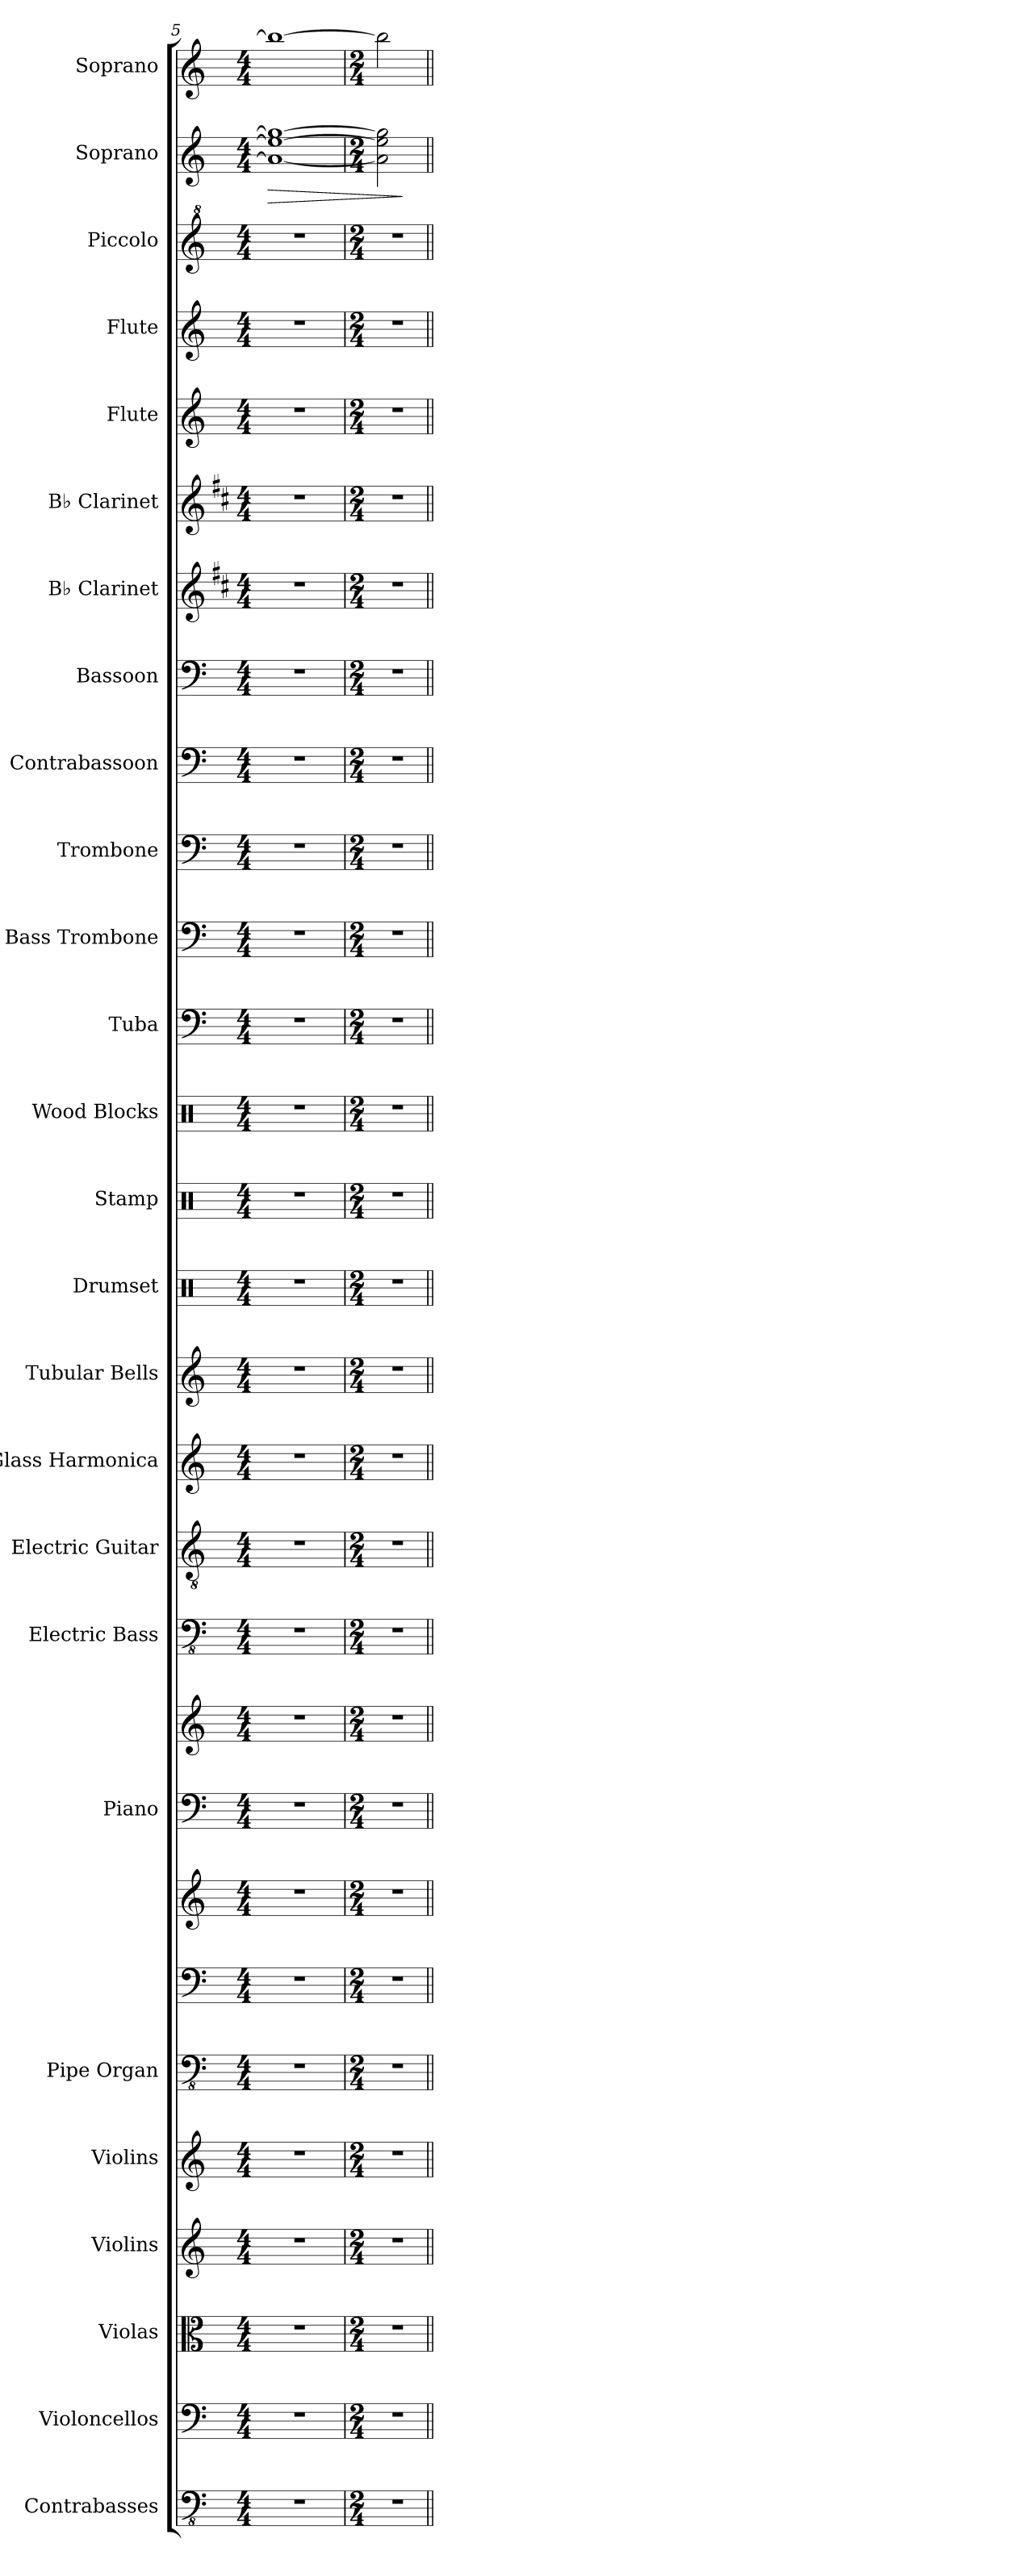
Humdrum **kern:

**kern	**kern	**kern	**kern	**kern	**kern	**kern	**kern	**kern	**kern	**kern	**kern	**kern	**kern	**kern	**kern	**kern	**kern	**kern	**kern	**kern	**kern	**kern	**kern	**kern	**kern	**kern	**kern	**dynam	**kern
*part26	*part25	*part24	*part23	*part22	*part21	*part21	*part21	*part20	*part20	*part19	*part18	*part17	*part16	*part15	*part14	*part13	*part12	*part11	*part10	*part9	*part8	*part7	*part6	*part5	*part4	*part3	*part2	*part2	*part1
*staff29	*staff28	*staff27	*staff26	*staff25	*staff24	*staff23	*staff22	*staff21	*staff20	*staff19	*staff18	*staff17	*staff16	*staff15	*staff14	*staff13	*staff12	*staff11	*staff10	*staff9	*staff8	*staff7	*staff6	*staff5	*staff4	*staff3	*staff2	*staff2	*staff1
*I"Contrabasses	*I"Violoncellos	*I"Violas	*I"Violins	*I"Violins	*I"Pipe Organ	*	*	*I"Piano	*	*I"Electric Bass	*I"Electric Guitar	*I"Glass Harmonica	*I"Tubular Bells	*I"Drumset	*I"Stamp	*I"Wood Blocks	*I"Tuba	*I"Bass Trombone	*I"Trombone	*I"Contrabassoon	*I"Bassoon	*I"B♭ Clarinet	*I"B♭ Clarinet	*I"Flute	*I"Flute	*I"Piccolo	*I"Soprano	*	*I"Soprano
*I'Cbs.	*I'Vcs.	*I'Vlas.	*I'Vlns.	*I'Vlns.	*I'Org.	*	*	*I'Pno.	*	*I'El. B.	*I'El. Guit.	*I'Gla. Har.	*I'Tu. Be.	*I'Drs.	*I'Sta.	*I'Wd. Bl.	*I'Tba.	*I'B. Tbn.	*I'Tbn.	*I'Cbsn.	*I'Bsn.	*I'B♭ Cl.	*I'B♭ Cl.	*I'Fl.	*I'Fl.	*I'Picc.	*I'S.	*	*I'S.
*clefFv4	*clefF4	*clefC3	*clefG2	*clefG2	*clefFv4	*clefF4	*clefG2	*clefF4	*clefG2	*clefFv4	*clefGv2	*clefG2	*clefG2	*clefX	*clefX	*clefX	*clefF4	*clefF4	*clefF4	*clefF4	*clefF4	*clefG2	*clefG2	*clefG2	*clefG2	*clefG^2	*clefG2	*	*clefG2
*	*	*	*	*	*	*	*	*	*	*	*	*	*	*	*	*	*	*	*	*ITrd7c12	*	*ITrd1c2	*ITrd1c2	*	*	*ITrd-7c-12	*	*	*
*k[]	*k[]	*k[]	*k[]	*k[]	*k[]	*k[]	*k[]	*k[]	*k[]	*k[]	*k[]	*k[]	*k[]	*k[]	*k[]	*k[]	*k[]	*k[]	*k[]	*k[]	*k[]	*k[]	*k[]	*k[]	*k[]	*k[]	*k[]	*	*k[]
*M4/4	*M4/4	*M4/4	*M4/4	*M4/4	*M4/4	*M4/4	*M4/4	*M4/4	*M4/4	*M4/4	*M4/4	*M4/4	*M4/4	*M4/4	*M4/4	*M4/4	*M4/4	*M4/4	*M4/4	*M4/4	*M4/4	*M4/4	*M4/4	*M4/4	*M4/4	*M4/4	*M4/4	*	*M4/4
=5	=5	=5	=5	=5	=5	=5	=5	=5	=5	=5	=5	=5	=5	=5	=5	=5	=5	=5	=5	=5	=5	=5	=5	=5	=5	=5	=5	=5	=5
!	!	!	!	!	!	!	!	!	!	!	!	!	!	!	!	!	!	!	!	!	!	!	!	!	!	!	!	!LO:HP:b	!
1r	1r	1r	1r	1r	1r	1r	1r	1r	1r	1r	1r	1r	1r	1r	1r	1r	1r	1r	1r	1r	1r	1r	1r	1r	1r	1r	1a_ 1ee-_ 1gg_	>	1bb_
=6	=6	=6	=6	=6	=6	=6	=6	=6	=6	=6	=6	=6	=6	=6	=6	=6	=6	=6	=6	=6	=6	=6	=6	=6	=6	=6	=6	=6	=6
*M2/4	*M2/4	*M2/4	*M2/4	*M2/4	*M2/4	*M2/4	*M2/4	*M2/4	*M2/4	*M2/4	*M2/4	*M2/4	*M2/4	*M2/4	*M2/4	*M2/4	*M2/4	*M2/4	*M2/4	*M2/4	*M2/4	*M2/4	*M2/4	*M2/4	*M2/4	*M2/4	*M2/4	*	*M2/4
2r	2r	2r	2r	2r	2r	2r	2r	2r	2r	2r	2r	2r	2r	2r	2r	2r	2r	2r	2r	2r	2r	2r	2r	2r	2r	2r	2a\] 2ee-\] 2gg\]	.	2bb\]
.	.	.	.	.	.	.	.	.	.	.	.	.	.	.	.	.	.	.	.	.	.	.	.	.	.	.	.	]	.
=||	=||	=||	=||	=||	=||	=||	=||	=||	=||	=||	=||	=||	=||	=||	=||	=||	=||	=||	=||	=||	=||	=||	=||	=||	=||	=||	=||	=||	=||
*-	*-	*-	*-	*-	*-	*-	*-	*-	*-	*-	*-	*-	*-	*-	*-	*-	*-	*-	*-	*-	*-	*-	*-	*-	*-	*-	*-	*-	*-
